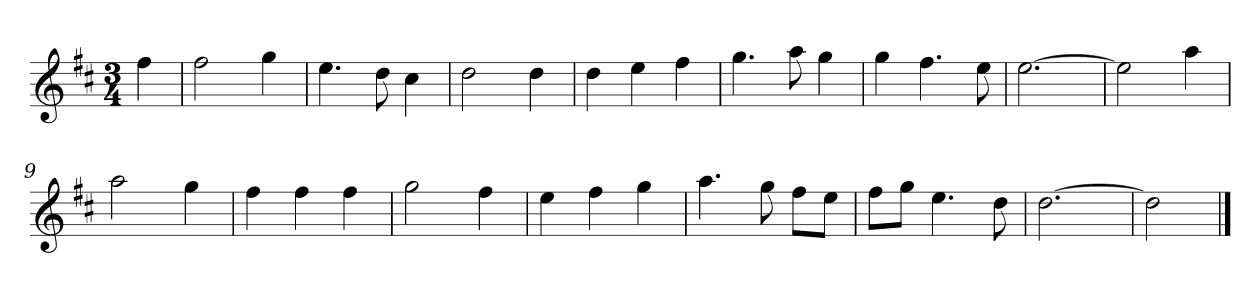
**kern
*part1
*staff1
*k[f#c#]
*M3/4
*MM120
=
4ff#
=1
2ff#
4gg
=2
4.ee
8dd
4cc#
=3
2dd
4dd
=4
4dd
4ee
4ff#
=5
4.gg
8aa
4gg
=6
4gg
4.ff#
8ee
=7
[2.ee
=8
2ee]
4aa
=9
2aa
4gg
=10
4ff#
4ff#
4ff#
=11
2gg
4ff#
=12
4ee
4ff#
4gg
=13
4.aa
8gg
8ff#L
8eeJ
=14
8ff#L
8ggJ
4.ee
8dd
=15
[2.dd
=16
2dd]
==
*-
